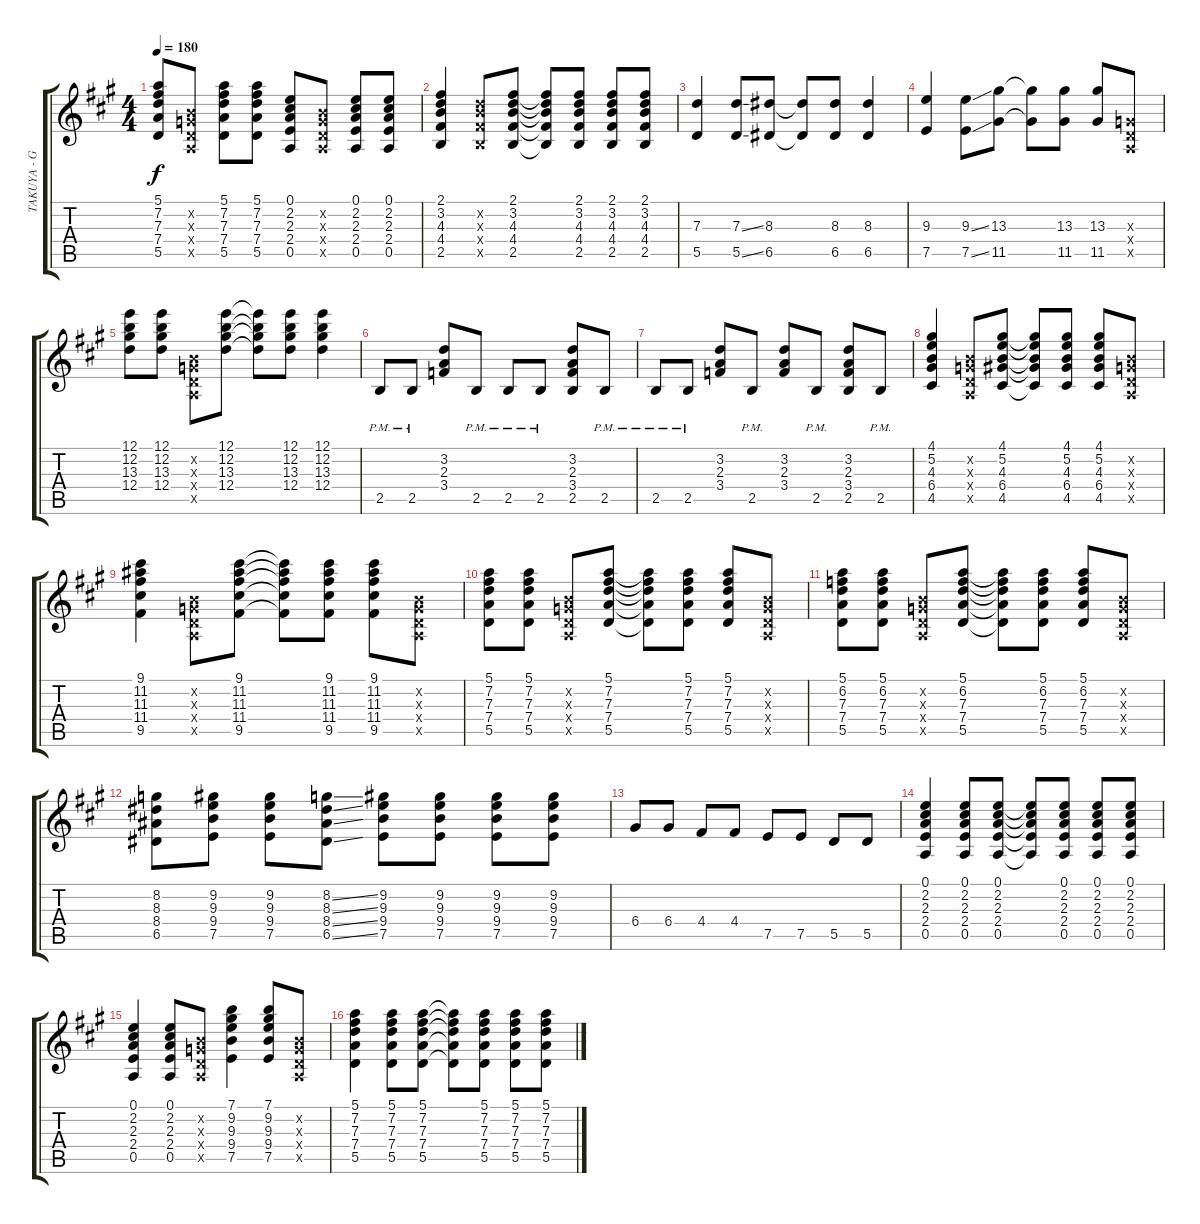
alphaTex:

\track ("TAKUYA - Guitar 2" "TAKUYA - G") {instrument overdrivenguitar}
\staff {score tabs}
\tuning (E4 B3 G3 D3 A2 E2) {hide}
\ts (4 4)
\tempo 180
\clef g2
\ks a
(5.1 7.2 7.3 7.4 5.5).8{dy f} (0.2{x} 0.3{x} 0.4{x} 0.5{x}).8 (5.1 7.2 7.3 7.4 5.5).8 (5.1 7.2 7.3 7.4 5.5).8 (0.1 2.2 2.3 2.4 0.5).8 (0.2{x} 0.3{x} 0.4{x} 0.5{x}).8 (0.1 2.2 2.3 2.4 0.5).8 (0.1 2.2 2.3 2.4 0.5).8 |
(2.1 3.2 4.3 4.4 2.5).4 (3.2{x} 4.3{x} 4.4{x} 2.5{x}).8 (2.1 3.2 4.3 4.4 2.5).8 (2.1{t} 3.2{t} 4.3{t} 4.4{t} 2.5{t}).8 (2.1 3.2 4.3 4.4 2.5).8 (2.1 3.2 4.3 4.4 2.5).8 (2.1 3.2 4.3 4.4 2.5).8 |
(7.3 5.5).4 (7.3{ss} 5.5{ss}).8 (8.3 6.5).8 (8.3{t} 6.5{t}).8 (8.3 6.5).8 (8.3 6.5).4 |
(9.3 7.5).4 (9.3{ss} 7.5{ss}).8 (13.3 11.5).8 (13.3{t} 11.5{t}).8 (13.3 11.5).8 (13.3 11.5).8 (0.3{x} 0.4{x} 0.5{x}).8 |
(12.1 12.2 13.3 12.4).8 (12.1 12.2 13.3 12.4).8 (0.2{x} 0.3{x} 0.4{x} 0.5{x}).8 (12.1 12.2 13.3 12.4).8 (12.1{t} 12.2{t} 13.3{t} 12.4{t}).8 (12.1 12.2 13.3 12.4).8 (12.1 12.2 13.3 12.4).4 |
2.5{pm}.8 2.5{pm}.8 (3.2 2.3 3.4).8 2.5{pm}.8 2.5{pm}.8 2.5{pm}.8 (3.2 2.3 3.4 2.5).8 2.5{pm}.8 |
2.5{pm}.8 2.5{pm}.8 (3.2 2.3 3.4).8 2.5{pm}.8 (3.2 2.3 3.4).8 2.5{pm}.8 (3.2 2.3 3.4 2.5).8 2.5{pm}.8 |
(4.1 5.2 4.3 6.4 4.5).4 (0.2{x} 0.3{x} 0.4{x} 0.5{x}).8 (4.1 5.2 4.3 6.4 4.5).8 (4.1{t} 5.2{t} 4.3{t} 6.4{t} 4.5{t}).8 (4.1 5.2 4.3 6.4 4.5).8 (4.1 5.2 4.3 6.4 4.5).8 (0.2{x} 0.3{x} 0.4{x} 0.5{x}).8 |
(9.1 11.2 11.3 11.4 9.5).4 (0.2{x} 0.3{x} 0.4{x} 0.5{x}).8 (9.1 11.2 11.3 11.4 9.5).8 (9.1{t} 11.2{t} 11.3{t} 11.4{t} 9.5{t}).8 (9.1 11.2 11.3 11.4 9.5).8 (9.1 11.2 11.3 11.4 9.5).8 (0.2{x} 0.3{x} 0.4{x} 0.5{x}).8 |
(5.1 7.2 7.3 7.4 5.5).8 (5.1 7.2 7.3 7.4 5.5).8 (0.2{x} 0.3{x} 0.4{x} 0.5{x}).8 (5.1 7.2 7.3 7.4 5.5).8 (5.1{t} 7.2{t} 7.3{t} 7.4{t} 5.5{t}).8 (5.1 7.2 7.3 7.4 5.5).8 (5.1 7.2 7.3 7.4 5.5).8 (0.2{x} 0.3{x} 0.4{x} 0.5{x}).8 |
(5.1 6.2 7.3 7.4 5.5).8 (5.1 6.2 7.3 7.4 5.5).8 (0.2{x} 0.3{x} 0.4{x} 0.5{x}).8 (5.1 6.2 7.3 7.4 5.5).8 (5.1{t} 6.2{t} 7.3{t} 7.4{t} 5.5{t}).8 (5.1 6.2 7.3 7.4 5.5).8 (5.1 6.2 7.3 7.4 5.5).8 (0.2{x} 0.3{x} 0.4{x} 0.5{x}).8 |
(8.2 8.3 8.4 6.5).8 (9.2 9.3 9.4 7.5).8 (9.2 9.3 9.4 7.5).8 (8.2{ss} 8.3{ss} 8.4{ss} 6.5{ss}).8 (9.2 9.3 9.4 7.5).8 (9.2 9.3 9.4 7.5).8 (9.2 9.3 9.4 7.5).8 (9.2 9.3 9.4 7.5).8 |
6.4.8 6.4.8 4.4.8 4.4.8 7.5.8 7.5.8 5.5.8 5.5.8 |
(0.1 2.2 2.3 2.4 0.5).4 (0.1 2.2 2.3 2.4 0.5).8 (0.1 2.2 2.3 2.4 0.5).8 (0.1{t} 2.2{t} 2.3{t} 2.4{t} 0.5{t}).8 (0.1 2.2 2.3 2.4 0.5).8 (0.1 2.2 2.3 2.4 0.5).8 (0.1 2.2 2.3 2.4 0.5).8 |
(0.1 2.2 2.3 2.4 0.5).4 (0.1 2.2 2.3 2.4 0.5).8 (0.2{x} 0.3{x} 0.4{x} 0.5{x}).8 (7.1 9.2 9.3 9.4 7.5).4 (7.1 9.2 9.3 9.4 7.5).8 (0.2{x} 0.3{x} 0.4{x} 0.5{x}).8 |
(5.1 7.2 7.3 7.4 5.5).4 (5.1 7.2 7.3 7.4 5.5).8 (5.1 7.2 7.3 7.4 5.5).8 (5.1{t} 7.2{t} 7.3{t} 7.4{t} 5.5{t}).8 (5.1 7.2 7.3 7.4 5.5).8 (5.1 7.2 7.3 7.4 5.5).8 (5.1 7.2 7.3 7.4 5.5).8
